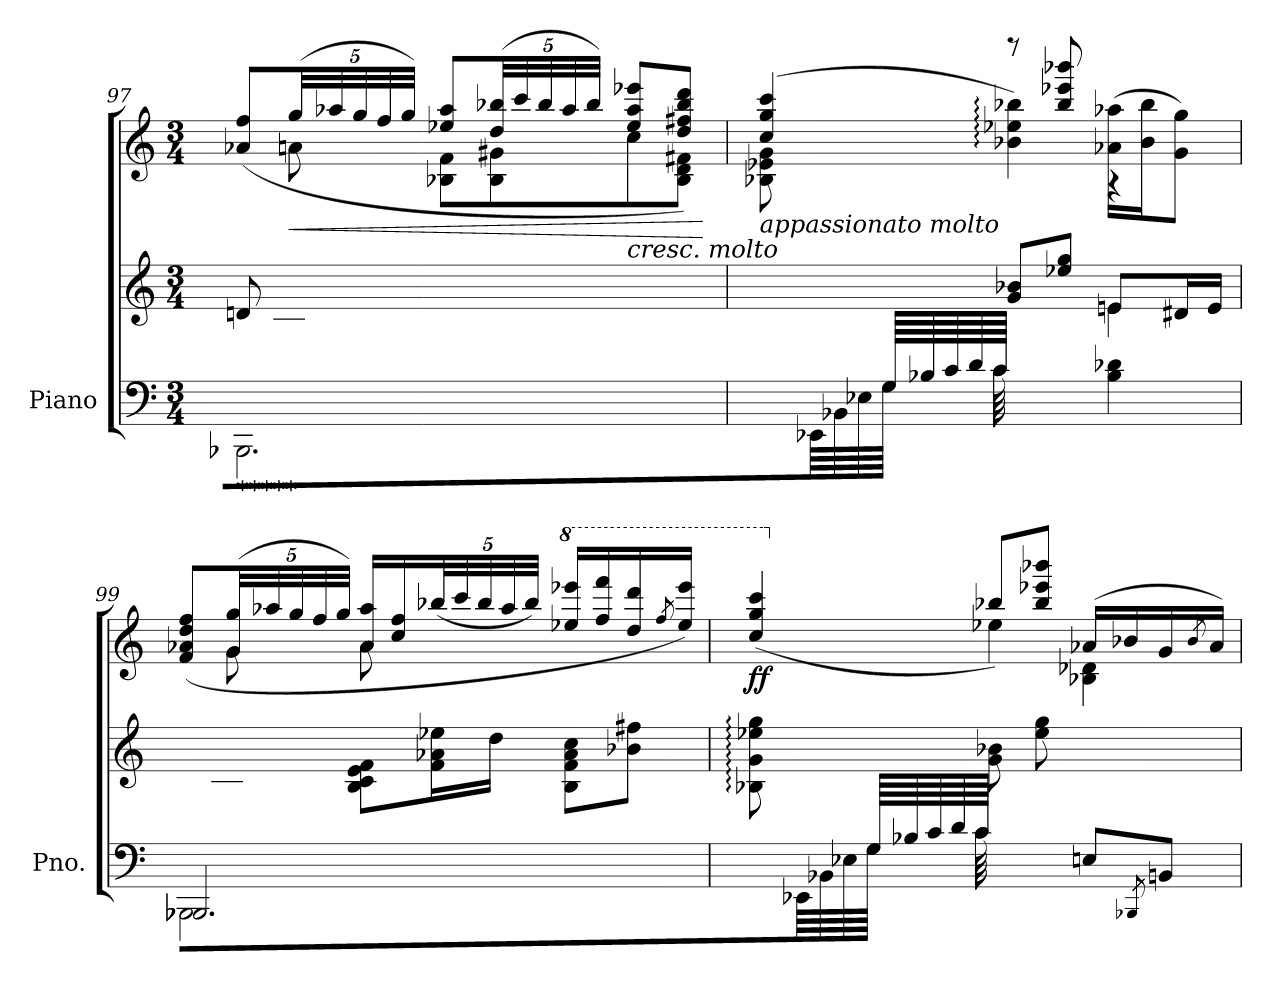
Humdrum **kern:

**kern	**kern	**kern	**dynam
*part1	*part1	*part1	*part1
*staff3	*staff2	*staff1	*staff1/2/3
*I"Piano	*	*	*
*I'Pno.	*	*	*
!!LO:LB:g=z
*clefF4	*clefG2	*clefG2	*
*k[]	*k[]	*k[]	*
*M3/4	*M3/4	*M3/4	*
=97	=97	=97	=97
*^	*^	*^	*
*	*	*	*^	*	*	*
!LO:TX:b:t=*****	!	!	!	!	!	!	!
2.BBB-\	8BBB-X/Lyy	8dn/	2.ryy	8ryy	(8a-X/ 8ff/L	8ryy	.
*	*	*	*	*	*Xbrackettup	*	*
!	!	!	!	!	!	!	!LO:HP:b
.	8ryy	2ryy	.	8B\ 8c\ 8e-X\J	(40gg/LL	8an\	<
.	.	.	.	.	40aa-X/	.	.
.	.	.	.	.	40gg/	.	.
.	.	.	.	.	40ff/	.	.
.	.	.	.	.	40gg/JJJ)	.	.
.	2ryy	.	.	2ryy	8ee-X/ 8aa-/L	8B-X\ 8f\L	.
.	.	.	.	.	(40dd/ 40bb-X/LL	8B-\ 8g#X\	.
.	.	.	.	.	40ccc/	.	.
.	.	.	.	.	40bb-/	.	.
.	.	.	.	.	40aa-/	.	.
.	.	.	.	.	40bb-/JJJ)	.	.
!	!	!	!	!	!LO:TX:b:i:t=cresc. molto	!	!
.	.	.	.	.	8ee-/ 8aa-/ 8eee-X/L	8cc\	.
.	.	8ryy	.	.	8dd/ 8ff#X/ 8bb-/ 8ddd/J)	8B-\ 8d\ 8f#X\J	.
*v	*v	*	*	*	*	*	*
*	*v	*v	*v	*	*	*
*	*	*v	*v	*
.	.	.	[
=98	=98	=98	=98
*^	*^	*^	*
*	*	*	*	*	*^	*
*	*	*	*	*	*	*^	*
!	!	!	!	!LO:TX:b:i:t=appassionato molto	!	!	!	!
8ryy	8rgyy	8.ryy	4ryy	(4cc/ 4gg/ 4ccc/	4ryy	2ryy	8B-X\ 8e-X\ 8g\L	.
64EE-X\LLL	32rgyy	.	.	.	.	.	2ryy	.
64BB-X\	.	.	.	.	.	.	.	.
64E-X\	64rbyy	.	.	.	.	.	.	.
64G\JJJJ	64G/LLLL	.	.	.	.	.	.	.
32.ryy	64B-X/	32rAyy	.	.	.	.	.	.
.	64c/	.	.	.	.	.	.	.
.	64d/	64rAyy	.	.	.	.	.	.
64c\	64c/JJJJ	64ryy	.	.	.	.	.	.
2ryy	4ryy	8g/ 8b-X/L	4ryy	4b-X\: 4ee-X\: 4bb-X\:)	8rffff	.	.	.
.	.	8ee-X/ 8gg/J	.	.	8bb-/ 8eee-X/ 8bbb-X/	.	.	.
.	4B-\ 4d-X\	8en/L	4e\	(>16a-X\ 16aa-X\LL	4ryy	4r	.	.
.	.	.	.	16b-\ 16bb-\J	.	.	.	.
.	.	16d#X/L	.	8g\ 8gg\J)	.	.	8ryy	.
.	.	16e/JJ	.	.	.	.	.	.
*	*	*v	*v	*	*	*	*	*
*	*	*	*	*v	*v	*v	*
=99	=99	=99	=99	=99	=99
*	*^	*	*	*	*
8BBB-X/Lyy	2.BBB-/	2.BBB-X\	8ryy	(8f/ 8a-X/ 8dd/ 8ff/L	8ryy	.
2ryy	.	.	8B-X\ 8c\ 8e-X\J	(40g/ 40gg/LL	8g\	.
.	.	.	.	40aa-X/	.	.
.	.	.	.	40gg/	.	.
.	.	.	.	40ff/	.	.
.	.	.	.	40gg/JJJ)	.	.
.	.	.	8B-\ 8c\ 8e-\ 8f\L	16a-/ 16aa-/LL	8a-\	.
.	.	.	.	16cc/ 16ff/	.	.
.	.	.	16f\ 16a-X\ 16ee-X\L	(40bb-X/L	8ryy	.
.	.	.	.	40ccc/	.	.
.	.	.	.	40bb-/	.	.
.	.	.	16dd\JJ	.	.	.
.	.	.	.	40aa-/	.	.
.	.	.	.	40bb-/JJJ)	.	.
*	*	*	*	*8va	*	*
.	.	.	8B-\ 8f\ 8a-\ 8cc\L	16eee-X/ 16eeee-X/LL	4ryy	.
.	.	.	.	16fff/ 16ffff/	.	.
8ryy	.	.	8b-X\ 8ff#X\J	16ddd/ 16dddd/	.	.
.	.	.	.	8qfff/	.	.
.	.	.	.	16eee-/ 16eeee-/JJ)	.	.
*	*v	*v	*	*	*	*
!!LO:LB:g=z	!!
=100	=100	=100	=100	=100	=100
!	!	!	!	!	!LO:DY:b
8ryy	8rgyy	8B-X\: 8g\: 8ee-X\: 8gg\:L	(4ccc/ 4ggg/ 4cccc/	4ryy	ff
64EE-X\LLL	32rgyy	16ryy	.	.	.
64BB-X\	.	.	.	.	.
64E-X\	64rbyy	.	.	.	.
64G\JJJJ	64G/LLLL	.	.	.	.
32.ryy	64B-X/	32rAyy	.	.	.
.	64c/	.	.	.	.
.	64d/	64rAyy	.	.	.
64c\	64c/JJJJ	64ryy	.	.	.
*	*	*	*X8va	*	*
2ryy	4ryy	8g\ 8b-X\L	8bb-X::/L)	4ee-X\	.
.	.	8ee-\ 8gg\J	8bb-/ 8eee-X/ 8bbb-X/J	.	.
.	8En/L	4ryy	(>16a-X/LL	4B-X\ 4d-X\	.
.	.	.	16b-X/	.	.
.	8qBBB-X/	.	.	.	.
.	8BB/J	.	16g/	.	.
.	.	.	8qb-/	.	.
.	.	.	16a-/JJ)	.	.
*v	*v	*	*v	*v	*
=	=	=	=
*-	*-	*-	*-
